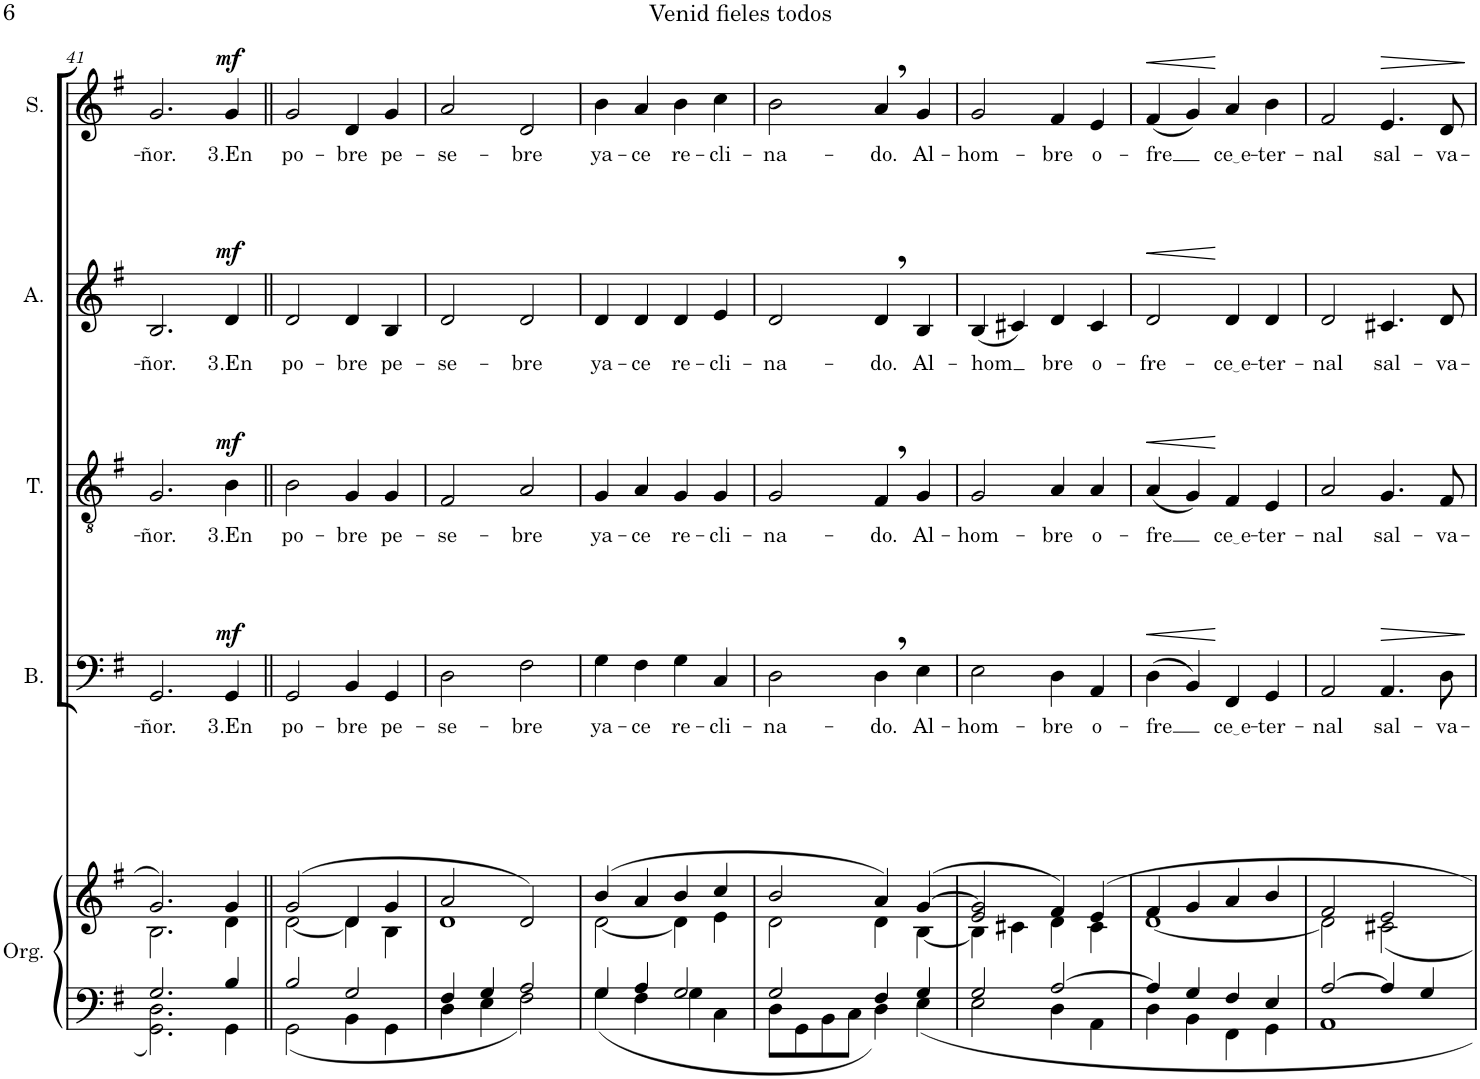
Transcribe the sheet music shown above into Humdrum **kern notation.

**kern	**kern	**kern	**text	**dynam	**kern	**text	**dynam	**kern	**text	**dynam	**kern	**text	**dynam
*part5	*part5	*part4	*part4	*part4	*part3	*part3	*part3	*part2	*part2	*part2	*part1	*part1	*part1
*staff6	*staff5	*staff4	*staff4	*staff4	*staff3	*staff3	*staff3	*staff2	*staff2	*staff2	*staff1	*staff1	*staff1
*I"Órgano	*	*I"Bajo	*	*	*I"Tenor	*	*	*I"Alto	*	*	*I"Soprano	*	*
*	*	*I'B.	*	*	*I'T.	*	*	*I'A.	*	*	*I'S.	*	*
!!LO:PB:g=z
*clefF4	*clefG2	*clefF4	*	*	*clefGv2	*	*	*clefG2	*	*	*clefG2	*	*
*k[f#]	*k[f#]	*k[f#]	*	*	*k[f#]	*	*	*k[f#]	*	*	*k[f#]	*	*
*M4/4	*M4/4	*M4/4	*	*	*M4/4	*	*	*M4/4	*	*	*M4/4	*	*
=41	=41	=41	=41	=41	=41	=41	=41	=41	=41	=41	=41	=41	=41
*^	*^	*	*	*	*	*	*	*	*	*	*	*	*
!	!	!	!	!	!LO:LY:b	!	!	!LO:LY:b	!	!	!LO:LY:b	!	!	!LO:LY:b	!
2.G/	2.GG\ 2.D\	2.g/	2.B\	2.GG/	-ñor.	.	2.G/	-ñor.	.	2.B/	-ñor.	.	2.g/	-ñor.	.
!	!	!	!	!	!LO:LY:b	!LO:DY:a	!	!LO:LY:b	!LO:DY:a	!	!LO:LY:b	!LO:DY:a	!	!LO:LY:b	!LO:DY:a
4B/	4GG\	4g/	4d\	4GG/	3.En	mf	4B\	3.En	mf	4d/	3.En	mf	4g/	3.En	mf
=42||	=42||	=42||	=42||	=42||	=42||	=42||	=42||	=42||	=42||	=42||	=42||	=42||	=42||	=42||	=42||
!	!	!	!	!	!LO:LY:b	!	!	!LO:LY:b	!	!	!LO:LY:b	!	!	!LO:LY:b	!
2B/	2GG\	(2g/	[2d\	2GG/	po-	.	2B\	po-	.	2d/	po-	.	2g/	po-	.
!	!	!	!	!	!LO:LY:b	!	!	!LO:LY:b	!	!	!LO:LY:b	!	!	!LO:LY:b	!
2G/	4BB\	4d/	4d\]	4BB/	-bre	.	4G/	-bre	.	4d/	-bre	.	4d/	-bre	.
!	!	!	!	!	!LO:LY:b	!	!	!LO:LY:b	!	!	!LO:LY:b	!	!	!LO:LY:b	!
.	4GG\	4g/	4B\	4GG/	pe-	.	4G/	pe-	.	4B/	pe-	.	4g/	pe-	.
=43	=43	=43	=43	=43	=43	=43	=43	=43	=43	=43	=43	=43	=43	=43	=43
!	!	!	!	!	!LO:LY:b	!	!	!LO:LY:b	!	!	!LO:LY:b	!	!	!LO:LY:b	!
4F#/	4D\	2a/	1d	2D\	-se-	.	2F#/	-se-	.	2d/	-se-	.	2a/	-se-	.
4G/	4E\	.	.	.	.	.	.	.	.	.	.	.	.	.	.
!	!	!	!	!	!LO:LY:b	!	!	!LO:LY:b	!	!	!LO:LY:b	!	!	!LO:LY:b	!
2A/	2F#\	2d/)	.	2F#\	-bre	.	2A/	-bre	.	2d/	-bre	.	2d/	-bre	.
=44	=44	=44	=44	=44	=44	=44	=44	=44	=44	=44	=44	=44	=44	=44	=44
!	!	!	!	!	!LO:LY:b	!	!	!LO:LY:b	!	!	!LO:LY:b	!	!	!LO:LY:b	!
4G/	4G\	(4b/	[2d\	4G\	ya-	.	4G/	ya-	.	4d/	ya-	.	4b\	ya-	.
!	!	!	!	!	!LO:LY:b	!	!	!LO:LY:b	!	!	!LO:LY:b	!	!	!LO:LY:b	!
4A/	4F#\	4a/	.	4F#\	-ce	.	4A/	-ce	.	4d/	-ce	.	4a/	-ce	.
!	!	!	!	!	!LO:LY:b	!	!	!LO:LY:b	!	!	!LO:LY:b	!	!	!LO:LY:b	!
2G/	4G\	4b/	4d\]	4G\	re-	.	4G/	re-	.	4d/	re-	.	4b\	re-	.
!	!	!	!	!	!LO:LY:b	!	!	!LO:LY:b	!	!	!LO:LY:b	!	!	!LO:LY:b	!
.	4C\	4cc/	4e\	4C/	-cli-	.	4G/	-cli-	.	4e/	-cli-	.	4cc\	-cli-	.
=45	=45	=45	=45	=45	=45	=45	=45	=45	=45	=45	=45	=45	=45	=45	=45
!	!	!	!	!	!LO:LY:b	!	!	!LO:LY:b	!	!	!LO:LY:b	!	!	!LO:LY:b	!
2G/	8D\L	2b/	2d\	2D\	-na-	.	2G/	-na-	.	2d/	-na-	.	2b\	-na-	.
.	8GG\	.	.	.	.	.	.	.	.	.	.	.	.	.	.
.	8BB\	.	.	.	.	.	.	.	.	.	.	.	.	.	.
.	8C\J	.	.	.	.	.	.	.	.	.	.	.	.	.	.
!	!	!	!	!	!LO:LY:b	!	!	!LO:LY:b	!	!	!LO:LY:b	!	!	!LO:LY:b	!
4F#/	4D\	4a/)	4d\	4D,\	-do.	.	4F#,/	-do.	.	4d,/	-do.	.	4a,/	-do.	.
!	!	!	!	!	!LO:LY:b	!	!	!LO:LY:b	!	!	!LO:LY:b	!	!	!LO:LY:b	!
4G/	4E\	([4g/	[4B\	4E\	Al-	.	4G/	Al-	.	4B/	Al-	.	4g/	Al-	.
=46	=46	=46	=46	=46	=46	=46	=46	=46	=46	=46	=46	=46	=46	=46	=46
!	!	!	!	!	!LO:LY:b	!	!	!LO:LY:b	!	!	!LO:LY:b	!	!	!LO:LY:b	!
2G/	2E\	2e/ 2g/]	4B\]	2E\	-hom-	.	2G/	-hom-	.	(4B/	-hom	.	2g/	-hom-	.
.	.	.	4c#X\	.	.	.	.	.	.	4c#X/)	.	.	.	.	.
!	!	!	!	!	!LO:LY:b	!	!	!LO:LY:b	!	!	!LO:LY:b	!	!	!LO:LY:b	!
[2A/	4D\	4f#/)	4d\	4D\	-bre	.	4A/	-bre	.	4d/	-bre	.	4f#/	-bre	.
!	!	!	!	!	!LO:LY:b	!	!	!LO:LY:b	!	!	!LO:LY:b	!	!	!LO:LY:b	!
.	4AA\	4e/	4c#\	4AA/	o-	.	4A/	o-	.	4c#/	o-	.	4e/	o-	.
=47	=47	=47	=47	=47	=47	=47	=47	=47	=47	=47	=47	=47	=47	=47	=47
!	!	!	!	!	!LO:LY:b	!LO:HP:b	!	!LO:LY:b	!LO:HP:b	!	!LO:LY:b	!LO:HP:b	!	!LO:LY:b	!LO:HP:b
4A/]	4D\	4f#/	[1d	(4D\	-fre	<	(4A/	-fre	<	2d/	-fre-	<	(4f#/	-fre	<
4G/	4BB\	4g/	.	4BB/)	.	.	4G/)	.	.	.	.	.	4g/)	.	.
!	!	!	!	!	!LO:LY:b	!	!	!LO:LY:b	!	!	!LO:LY:b	!	!	!LO:LY:b	!
4F#/	4FF#\	4a/	.	4FF#/	ce e	[	4F#/	ce e	[	4d/	ce e	[	4a/	ce e	[
!	!	!	!	!	!LO:LY:b	!	!	!LO:LY:b	!	!	!LO:LY:b	!	!	!LO:LY:b	!
4E/	4GG\	4b/	.	4GG/	-ter-	.	4E/	-ter-	.	4d/	-ter-	.	4b\	-ter-	.
=48	=48	=48	=48	=48	=48	=48	=48	=48	=48	=48	=48	=48	=48	=48	=48
!	!	!	!	!	!LO:LY:b	!	!	!LO:LY:b	!	!	!LO:LY:b	!	!	!LO:LY:b	!
[2A/	1AA	2f#/	2d\]	2AA/	-nal	.	2A/	-nal	.	2d/	-nal	.	2f#/	-nal	.
!	!	!	!	!	!LO:LY:b	!LO:HP:b	!	!LO:LY:b	!	!	!LO:LY:b	!	!	!LO:LY:b	!LO:HP:b
4A/]	.	2e/	2c#X\	4.AA/	sal-	>	4.G/	sal-	.	4.c#X/	sal-	.	4.e/	sal-	>
4G/	.	.	.	.	.	.	.	.	.	.	.	.	.	.	.
!	!	!	!	!	!LO:LY:b	!	!	!LO:LY:b	!	!	!LO:LY:b	!	!	!LO:LY:b	!
.	.	.	.	8D\	-va-	.	8F#/	-va-	.	8d/	-va-	.	8d/	-va-	.
*v	*v	*	*	*	*	*	*	*	*	*	*	*	*	*	*
*	*v	*v	*	*	*	*	*	*	*	*	*	*	*	*
.	.	.	.	]	.	.	.	.	.	.	.	.	]
=	=	=	=	=	=	=	=	=	=	=	=	=	=
*-	*-	*-	*-	*-	*-	*-	*-	*-	*-	*-	*-	*-	*-
